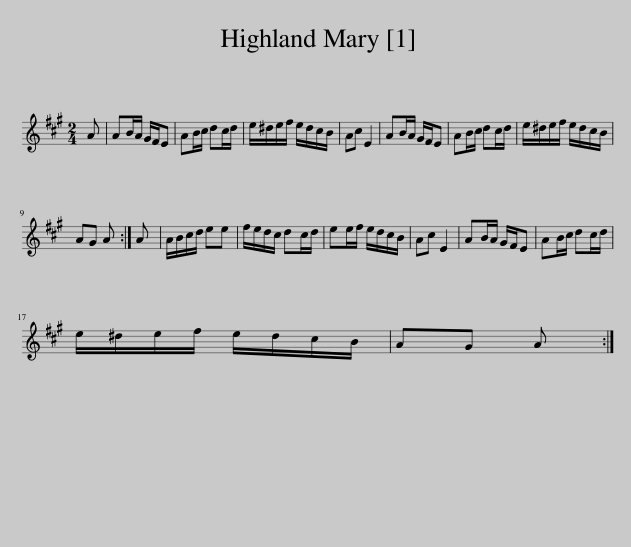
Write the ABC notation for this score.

X:1
L:1/8
M:2/4
I:linebreak $
K:A
V:1 treble
V:1
 A | AB/A/ G/F/E | AB/c/ dc/d/ | e/^d/e/f/ e/d/c/B/ | Ac E2 | %5
 AB/A/ G/F/E | AB/c/ dc/d/ | e/^d/e/f/ e/d/c/B/ |$ AG A :| A | %10
 A/B/c/d/ ee | f/e/d/c/ dc/d/ | ee/f/ e/d/c/B/ | Ac E2 | AB/A/ G/F/E | %15
 AB/c/ dc/d/ |$ e/^d/e/f/ e/d/c/B/ | AG A :| %18
